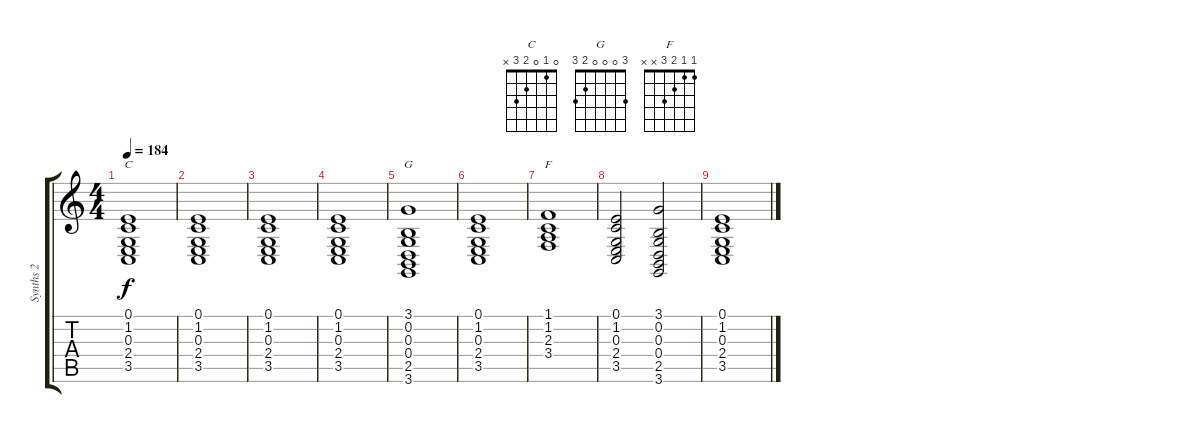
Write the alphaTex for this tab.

\track ("Synths 2" "Synths 2") {instrument synthstrings1}
\staff {score tabs}
\tuning (E4 B3 G3 D3 A2 E2) {hide}
\chord ("C" 0 1 0 2 3 x)
\chord ("G" 3 0 0 0 2 3)
\chord ("F" 1 1 2 3 x x)
\ts (4 4)
\tempo 184
\clef g2
\ks c
(0.1 1.2 0.3 2.4 3.5).1{ch "C" dy f} |
(0.1 1.2 0.3 2.4 3.5).1 |
(0.1 1.2 0.3 2.4 3.5).1 |
(0.1 1.2 0.3 2.4 3.5).1 |
(3.1 0.2 0.3 0.4 2.5 3.6).1{ch "G"} |
(0.1 1.2 0.3 2.4 3.5).1 |
(1.1 1.2 2.3 3.4).1{ch "F"} |
(0.1 1.2 0.3 2.4 3.5).2 (3.1 0.2 0.3 0.4 2.5 3.6).2 |
(0.1 1.2 0.3 2.4 3.5).1
